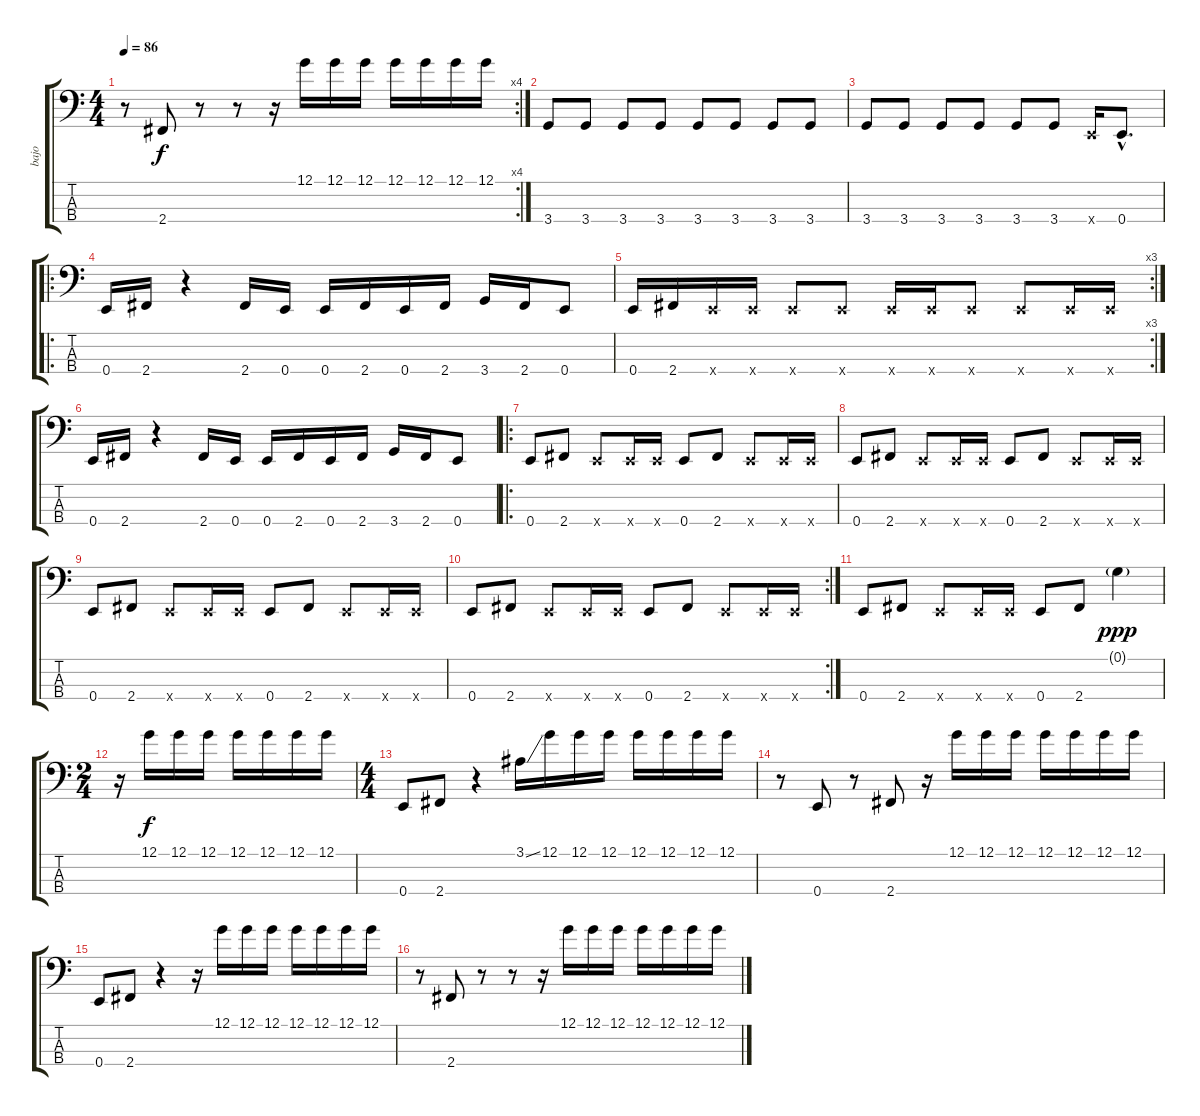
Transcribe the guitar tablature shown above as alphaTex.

\track ("bajo" "bajo") {instrument electricbassfinger}
\staff {score tabs}
\tuning (G2 D2 A1 E1) {hide}
\rc 4
\ts (4 4)
\tempo 86
\clef f4
\ks c
r.8{dy f} 2.4.8 r.8 r.8 r.16 12.1.16 12.1.16 12.1.16 12.1.16 12.1.16 12.1.16 12.1.16 |
3.4.8 3.4.8 3.4.8 3.4.8 3.4.8 3.4.8 3.4.8 3.4.8 |
3.4.8 3.4.8 3.4.8 3.4.8 3.4.8 3.4.8 0.4{x}.16 0.4{hac}.8{d} |
\ro
0.4.16 2.4.16 r.4 2.4.16 0.4.16 0.4.16 2.4.16 0.4.16 2.4.16 3.4.16 2.4.16 0.4.8 |
\rc 3
0.4.16 2.4.16 0.4{x}.16 0.4{x}.16 0.4{x}.8 0.4{x}.8 0.4{x}.16 0.4{x}.16 0.4{x}.8 0.4{x}.8 0.4{x}.16 0.4{x}.16 |
0.4.16 2.4.16 r.4 2.4.16 0.4.16 0.4.16 2.4.16 0.4.16 2.4.16 3.4.16 2.4.16 0.4.8 |
\ro
0.4.8 2.4.8 0.4{x}.8 0.4{x}.16 0.4{x}.16 0.4.8 2.4.8 0.4{x}.8 0.4{x}.16 0.4{x}.16 |
0.4.8 2.4.8 0.4{x}.8 0.4{x}.16 0.4{x}.16 0.4.8 2.4.8 0.4{x}.8 0.4{x}.16 0.4{x}.16 |
0.4.8 2.4.8 0.4{x}.8 0.4{x}.16 0.4{x}.16 0.4.8 2.4.8 0.4{x}.8 0.4{x}.16 0.4{x}.16 |
\rc 2
0.4.8 2.4.8 0.4{x}.8 0.4{x}.16 0.4{x}.16 0.4.8 2.4.8 0.4{x}.8 0.4{x}.16 0.4{x}.16 |
0.4.8 2.4.8 0.4{x}.8 0.4{x}.16 0.4{x}.16 0.4.8 2.4.8 0.1{g}.4{dy ppp} |
\ts (2 4)
r.16 12.1.16{dy f} 12.1.16 12.1.16 12.1.16 12.1.16 12.1.16 12.1.16 |
\ts (4 4)
0.4.8 2.4.8 r.4 3.1{ss}.16 12.1.16 12.1.16 12.1.16 12.1.16 12.1.16 12.1.16 12.1.16 |
r.8 0.4.8 r.8 2.4.8 r.16 12.1.16 12.1.16 12.1.16 12.1.16 12.1.16 12.1.16 12.1.16 |
0.4.8 2.4.8 r.4 r.16 12.1.16 12.1.16 12.1.16 12.1.16 12.1.16 12.1.16 12.1.16 |
r.8 2.4.8 r.8 r.8 r.16 12.1.16 12.1.16 12.1.16 12.1.16 12.1.16 12.1.16 12.1.16
